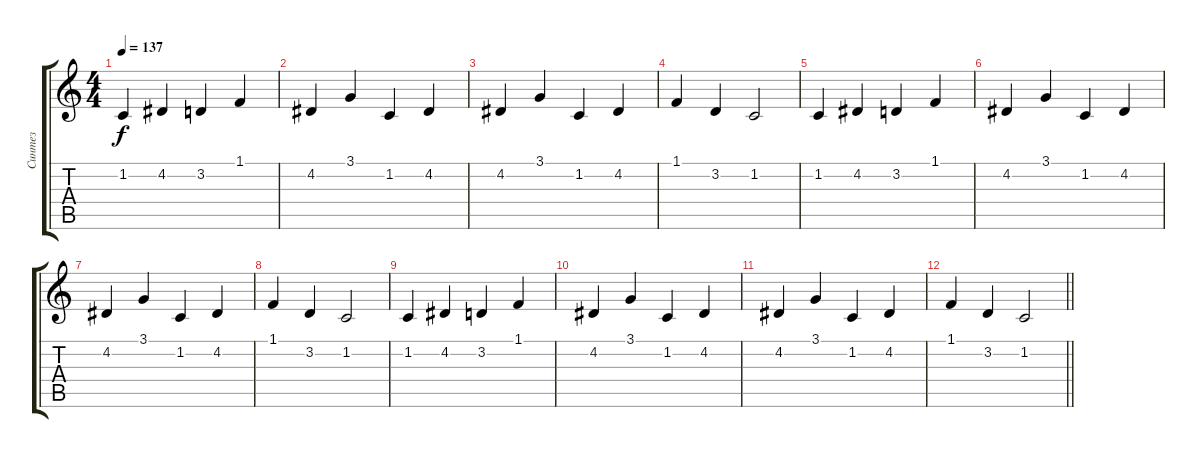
\track ("Синтез" "Синтез") {instrument reedorgan}
\staff {score tabs}
\tuning (E4 B3 G3 D3 A2 E2) {hide}
\ts (4 4)
\tempo 137
\clef g2
\ks c
1.2.4{dy f} 4.2.4 3.2.4 1.1.4 |
4.2.4 3.1.4 1.2.4 4.2.4 |
4.2.4 3.1.4 1.2.4 4.2.4 |
1.1.4 3.2.4 1.2.2 |
1.2.4 4.2.4 3.2.4 1.1.4 |
4.2.4 3.1.4 1.2.4 4.2.4 |
4.2.4 3.1.4 1.2.4 4.2.4 |
1.1.4 3.2.4 1.2.2 |
1.2.4 4.2.4 3.2.4 1.1.4 |
4.2.4 3.1.4 1.2.4 4.2.4 |
4.2.4 3.1.4 1.2.4 4.2.4 |
\barLineRight lightlight
1.1.4 3.2.4 1.2.2
